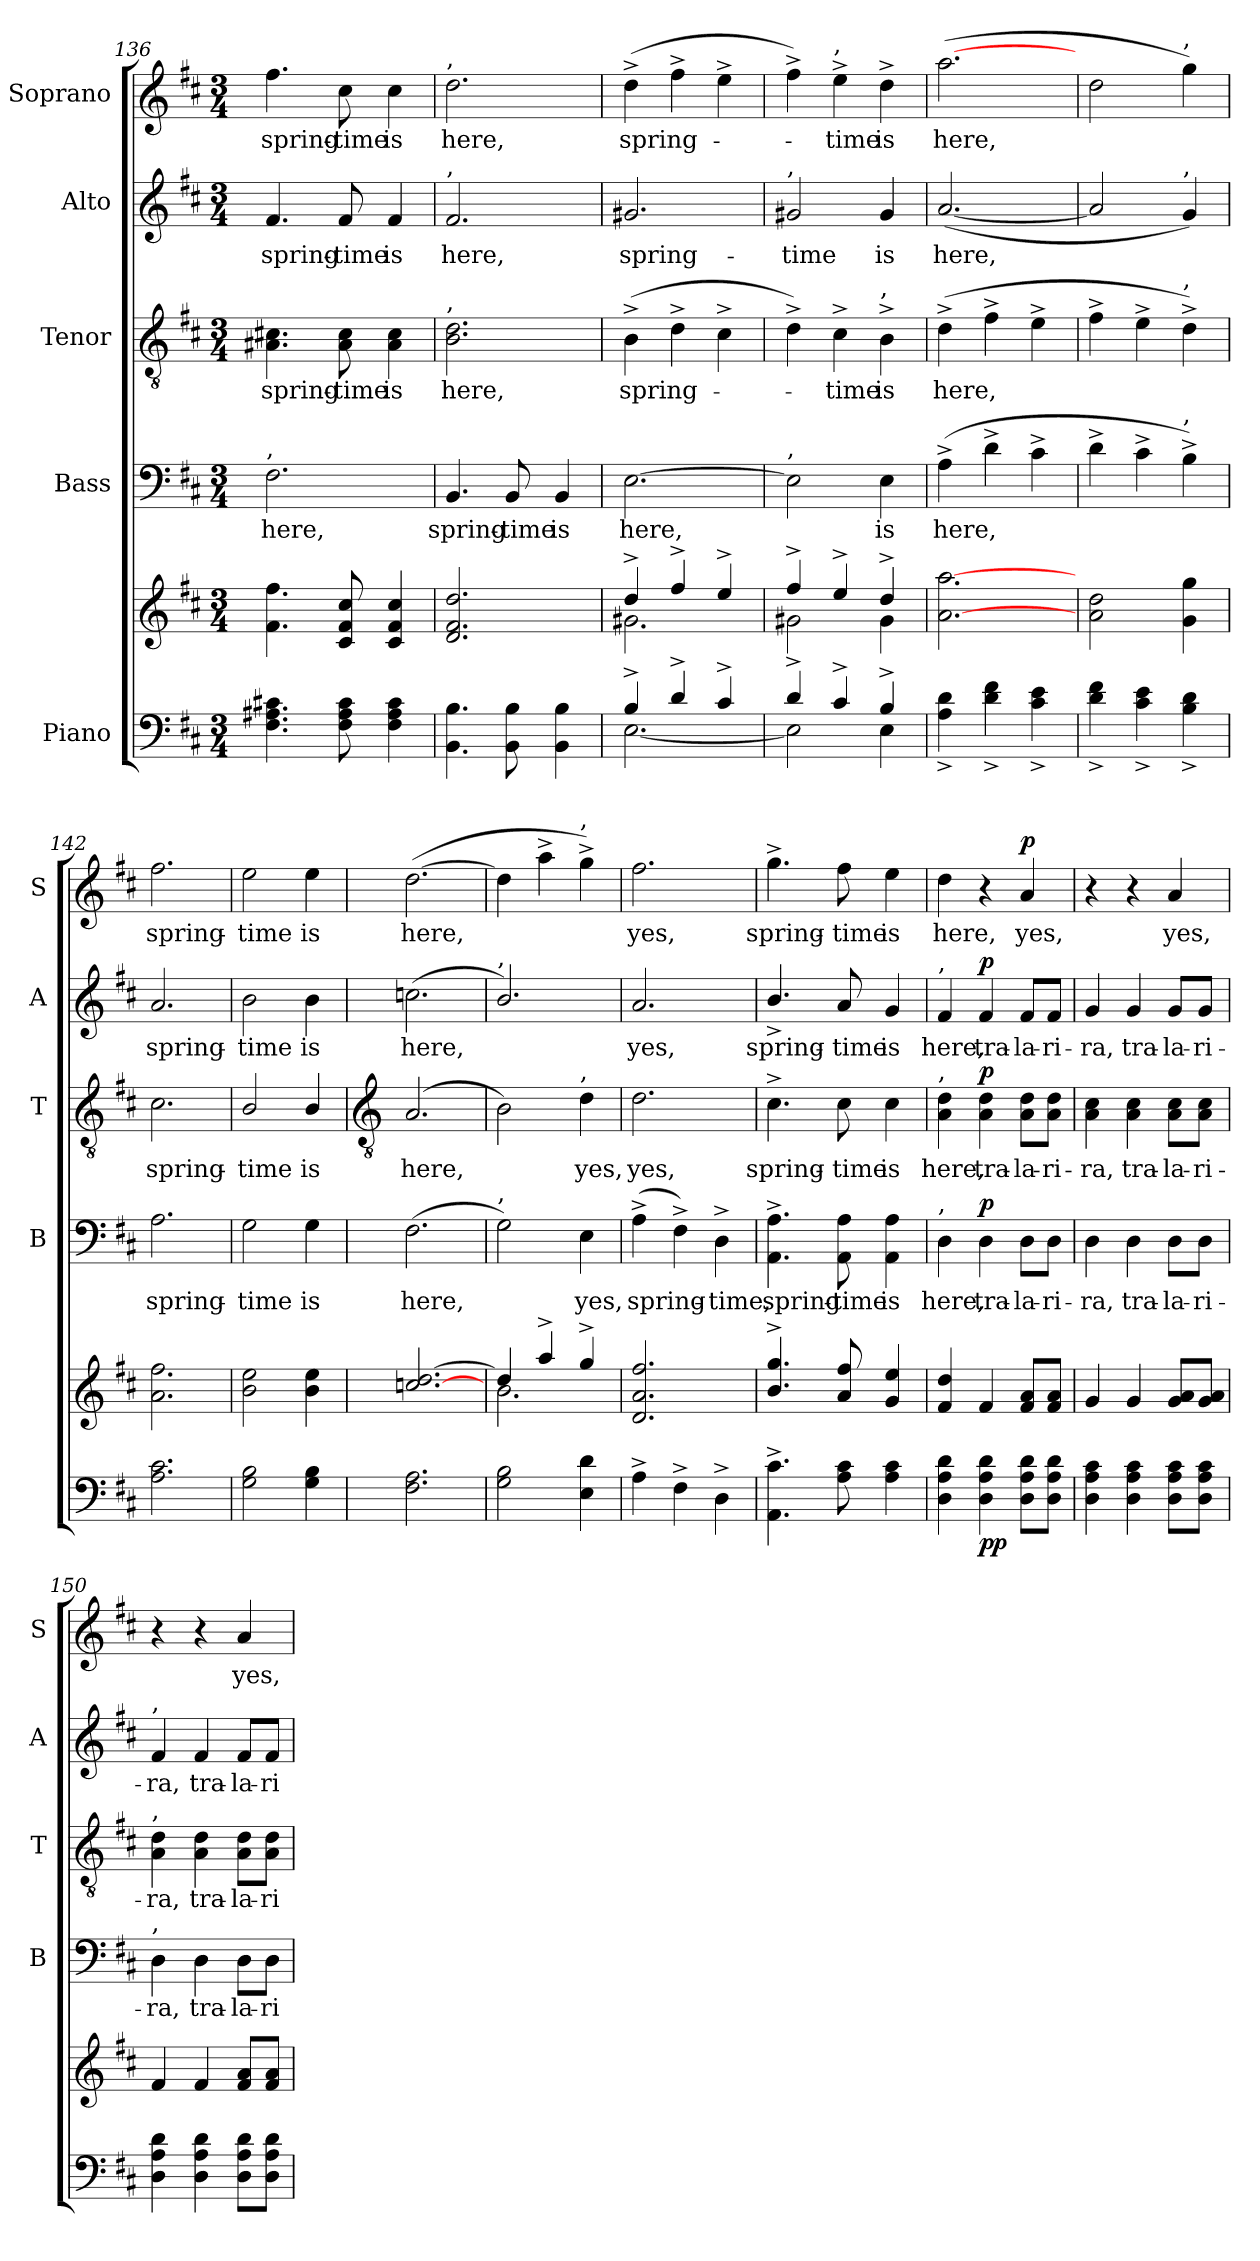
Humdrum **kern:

**kern	**kern	**dynam	**kern	**text	**dynam	**kern	**text	**dynam	**kern	**text	**dynam	**kern	**text	**dynam
*part5	*part5	*part5	*part4	*part4	*part4	*part3	*part3	*part3	*part2	*part2	*part2	*part1	*part1	*part1
*staff6	*staff5	*staff5/6	*staff4	*staff4	*staff4	*staff3	*staff3	*staff3	*staff2	*staff2	*staff2	*staff1	*staff1	*staff1
*I"Piano	*	*	*I"Bass	*	*	*I"Tenor	*	*	*I"Alto	*	*	*I"Soprano	*	*
*	*	*	*I'B	*	*	*I'T	*	*	*I'A	*	*	*I'S	*	*
*clefF4	*clefG2	*	*clefF4	*	*	*clefGv2	*	*	*clefG2	*	*	*clefG2	*	*
*k[f#c#]	*k[f#c#]	*	*k[f#c#]	*	*	*k[f#c#]	*	*	*k[f#c#]	*	*	*k[f#c#]	*	*
*D:	*D:	*	*D:	*	*	*D:	*	*	*D:	*	*	*D:	*	*
*M3/4	*M3/4	*	*M3/4	*	*	*M3/4	*	*	*M3/4	*	*	*M3/4	*	*
=136	=136	=136	=136	=136	=136	=136	=136	=136	=136	=136	=136	=136	=136	=136
*	*^	*	*	*	*	*	*	*	*	*	*	*	*	*
!	!	!	!	!LO:TX:a:t=,	!	!	!	!	!	!	!	!	!	!	!
!LO:N:vis=1	!	!LO:N:vis=1	!	!	!LO:LY:b	!	!	!LO:LY:b	!	!	!LO:LY:b	!	!	!LO:LY:b	!
*^	*	*	*	*	*	*	*	*	*	*	*	*	*	*	*
2.ryy	4.F#\ 4.A#X\ 4.c#X\	4.f#\ 4.ff#\	2.ryy	.	2.F#	here,	.	4.A#X 4.c#X	spring-	.	4.f#	spring-	.	4.ff#	spring-	.
!	!	!	!	!	!	!	!	!	!LO:LY:b	!	!	!LO:LY:b	!	!	!LO:LY:b	!
.	8F#\ 8A#\ 8c#\	8c#/ 8f#/ 8cc#/	.	.	.	.	.	8A# 8c#	-time	.	8f#	-time	.	8cc#	-time	.
!	!	!	!	!	!	!	!	!	!LO:LY:b	!	!	!LO:LY:b	!	!	!LO:LY:b	!
.	4F#\ 4A#\ 4c#\	4c#/ 4f#/ 4cc#/	.	.	.	.	.	4A# 4c#	is	.	4f#	is	.	4cc#	is	.
=137	=137	=137	=137	=137	=137	=137	=137	=137	=137	=137	=137	=137	=137	=137	=137	=137
!	!	!	!	!	!	!	!	!	!	!	!	!	!	!LO:TX:a:t=,	!	!
!	!	!	!	!	!	!	!	!	!	!	!LO:TX:a:t=,	!	!	!	!	!
!	!	!	!	!	!	!	!	!LO:TX:a:t=,	!	!	!	!	!	!	!	!
!LO:N:vis=1	!	!	!LO:N:vis=1	!	!	!LO:LY:b	!	!	!LO:LY:b	!	!	!LO:LY:b	!	!	!LO:LY:b	!
2.ryy	4.BB\ 4.B\	2.d/ 2.f#/ 2.dd/	2.ryy	.	4.BB	spring-	.	2.B 2.d	here,	.	2.f#	here,	.	2.dd	here,	.
!	!	!	!	!	!	!LO:LY:b	!	!	!	!	!	!	!	!	!	!
.	8BB\ 8B\	.	.	.	8BB	-time	.	.	.	.	.	.	.	.	.	.
!	!	!	!	!	!	!LO:LY:b	!	!	!	!	!	!	!	!	!	!
.	4BB\ 4B\	.	.	.	4BB	is	.	.	.	.	.	.	.	.	.	.
=138	=138	=138	=138	=138	=138	=138	=138	=138	=138	=138	=138	=138	=138	=138	=138	=138
!	!	!	!	!	!	!LO:LY:b	!	!	!LO:LY:b	!	!	!LO:LY:b	!	!	!LO:LY:b	!
4B^/	[2.E\	4dd^/	2.g#X\	.	[2.E	here,	.	(>4B^	spring-	.	2.g#X	spring-	.	(>4dd^	spring-	.
4d^/	.	4ff#^/	.	.	.	.	.	4d^	.	.	.	.	.	4ff#^	.	.
4c#^/	.	4ee^/	.	.	.	.	.	4c#^	.	.	.	.	.	4ee^	.	.
=139	=139	=139	=139	=139	=139	=139	=139	=139	=139	=139	=139	=139	=139	=139	=139	=139
!	!	!	!	!	!	!	!	!	!	!	!LO:TX:a:t=,	!	!	!	!	!
!	!	!	!	!	!LO:TX:a:t=,	!	!	!	!	!	!	!	!	!	!	!
!	!	!	!	!	!	!	!	!	!	!	!	!LO:LY:b	!	!	!	!
4d^/	2E\]	4ff#^/	2g#X\	.	2E]	.	.	4d^)	.	.	2g#X	-time	.	4ff#^)	.	.
!	!	!	!	!	!	!	!	!	!	!	!	!	!	!LO:TX:a:t=,	!	!
!	!	!	!	!	!	!	!	!	!LO:LY:b	!	!	!	!	!	!LO:LY:b	!
4c#^/	.	4ee^/	.	.	.	.	.	4c#^	time	.	.	.	.	4ee^	time	.
!	!	!	!	!	!	!	!	!LO:TX:a:t=,	!	!	!	!	!	!	!	!
!	!	!	!	!	!	!LO:LY:b	!	!	!LO:LY:b	!	!	!LO:LY:b	!	!	!LO:LY:b	!
4B^/	4E\	4dd^/	4g#\	.	4E	is	.	4B^	is	.	4g#	is	.	4dd^	is	.
=140	=140	=140	=140	=140	=140	=140	=140	=140	=140	=140	=140	=140	=140	=140	=140	=140
!	!	!	!	!	!	!LO:LY:b	!	!	!LO:LY:b	!	!	!LO:LY:b	!	!	!LO:LY:b	!
2.ryy	4A\^ 4d\^	[2.a\ [2.aa\	2.ryy	.	(>4A^	here,	.	(>4d^	here,	.	(<[2.a	here,	.	(>[2.aa	here,	.
.	4d\^ 4f#\^	.	.	.	4d^	.	.	4f#^	.	.	.	.	.	.	.	.
.	4c#\^ 4e\^	.	.	.	4c#^	.	.	4e^	.	.	.	.	.	.	.	.
=141	=141	=141	=141	=141	=141	=141	=141	=141	=141	=141	=141	=141	=141	=141	=141	=141
!	!	!	!LO:N:vis=1	!	!	!	!	!	!	!	!	!	!	!	!	!
2.ryy	4d\^ 4f#\^	2a\ 2dd\	2.ryy	.	4d^	.	.	4f#^	.	.	2a]	.	.	2dd	.	.
.	4c#\^ 4e\^	.	.	.	4c#^	.	.	4e^	.	.	.	.	.	.	.	.
!	!	!	!	!	!	!	!	!	!	!	!	!	!	!LO:TX:a:t=,	!	!
!	!	!	!	!	!	!	!	!	!	!	!LO:TX:a:t=,	!	!	!	!	!
!	!	!	!	!	!	!	!	!LO:TX:a:t=,	!	!	!	!	!	!	!	!
!	!	!	!	!	!LO:TX:a:t=,	!	!	!	!	!	!	!	!	!	!	!
.	4B\^ 4d\^	4g\ 4gg\	.	.	4B^)	.	.	4d^)	.	.	4g)	.	.	4gg)	.	.
=142	=142	=142	=142	=142	=142	=142	=142	=142	=142	=142	=142	=142	=142	=142	=142	=142
!	!	!	!LO:N:vis=1	!	!	!LO:LY:b	!	!	!LO:LY:b	!	!	!LO:LY:b	!	!	!LO:LY:b	!
*v	*v	*	*	*	*	*	*	*	*	*	*	*	*	*	*	*
2.A\ 2.c#\	2.a\ 2.ff#\	2.ryy	.	2.A	spring-	.	2.c#	spring-	.	2.a	spring-	.	2.ff#	spring-	.
=143	=143	=143	=143	=143	=143	=143	=143	=143	=143	=143	=143	=143	=143	=143	=143
!	!	!LO:N:vis=1	!	!	!LO:LY:b	!	!	!LO:LY:b	!	!	!LO:LY:b	!	!	!LO:LY:b	!
2G\ 2B\	2b\ 2ee\	2.ryy	.	2G	-time	.	2B/	-time	.	2b	-time	.	2ee	-time	.
!	!	!	!	!	!LO:LY:b	!	!	!LO:LY:b	!	!	!LO:LY:b	!	!	!LO:LY:b	!
4G\ 4B\	4b\ 4ee\	.	.	4G	is	.	4B/	is	.	4b	is	.	4ee	is	.
!!LO:LB:g=z
=144	=144	=144	=144	=144	=144	=144	=144	=144	=144	=144	=144	=144	=144	=144	=144
*	*	*	*	*	*	*	*clefGv2	*	*	*	*	*	*	*	*
!	!	!LO:N:vis=1	!	!	!LO:LY:b	!	!	!LO:LY:b	!	!	!LO:LY:b	!	!	!LO:LY:b	!
2.F# 2.A	[2.ccn [2.dd	2.ryy	.	(>2.F#	here,	.	(<2.A	here,	.	(<2.ccn	here,	.	(>[2.dd	here,	.
=145	=145	=145	=145	=145	=145	=145	=145	=145	=145	=145	=145	=145	=145	=145	=145
!	!	!	!	!	!	!	!	!	!	!LO:TX:a:t=,	!	!	!	!	!
!	!	!	!	!LO:TX:a:t=,	!	!	!	!	!	!	!	!	!	!	!
2G 2B	4dd/]	2.b\	.	2G)	.	.	2B)	.	.	2.b/)	.	.	4dd]	.	.
.	4aa^/	.	.	.	.	.	.	.	.	.	.	.	4aa^	.	.
!	!	!	!	!	!	!	!	!	!	!	!	!	!LO:TX:a:t=,	!	!
!	!	!	!	!	!	!	!LO:TX:a:t=,	!	!	!	!	!	!	!	!
!	!	!	!	!	!LO:LY:b	!	!	!LO:LY:b	!	!	!	!	!	!	!
4E 4d	4gg^/	.	.	4E	yes,	.	4d	yes,	.	.	.	.	4gg^)	.	.
=146	=146	=146	=146	=146	=146	=146	=146	=146	=146	=146	=146	=146	=146	=146	=146
!	!	!	!	!	!LO:LY:b	!	!	!LO:LY:b	!	!	!LO:LY:b	!	!	!LO:LY:b	!
4A^	2.d 2.a 2.ff#	2.ryy	.	(>4A^	spring-	.	2.d	yes,	.	2.a	yes,	.	2.ff#	yes,	.
4F#^	.	.	.	4F#^)	.	.	.	.	.	.	.	.	.	.	.
!	!	!	!	!	!LO:LY:b	!	!	!	!	!	!	!	!	!	!
4D^	.	.	.	4D^	time,	.	.	.	.	.	.	.	.	.	.
=147	=147	=147	=147	=147	=147	=147	=147	=147	=147	=147	=147	=147	=147	=147	=147
!	!	!	!	!	!LO:LY:b	!	!	!LO:LY:b	!	!	!LO:LY:b	!	!	!LO:LY:b	!
4.AA^ 4.c#^	4.b^ 4.gg^	2.ryy	.	4.AA^ 4.A^	spring-	.	4.c#^	spring-	.	4.b^/	spring-	.	4.gg^	spring-	.
!	!	!	!	!	!LO:LY:b	!	!	!LO:LY:b	!	!	!LO:LY:b	!	!	!LO:LY:b	!
8A 8c#	8a 8ff#	.	.	8AA 8A	-time	.	8c#	-time	.	8a	-time	.	8ff#	-time	.
!	!	!	!	!	!LO:LY:b	!	!	!LO:LY:b	!	!	!LO:LY:b	!	!	!LO:LY:b	!
4A 4c#	4g 4ee	.	.	4AA 4A	is	.	4c#	is	.	4g	is	.	4ee	is	.
=148	=148	=148	=148	=148	=148	=148	=148	=148	=148	=148	=148	=148	=148	=148	=148
!	!	!	!	!	!	!	!	!	!	!LO:TX:a:t=,	!	!	!	!	!
!	!	!	!	!	!	!	!LO:TX:a:t=,	!	!	!	!	!	!	!	!
!	!	!	!	!LO:TX:a:t=,	!	!	!	!	!	!	!	!	!	!	!
!	!	!	!	!	!LO:LY:b	!	!	!LO:LY:b	!	!	!LO:LY:b	!	!	!LO:LY:b	!
4D 4A 4d	4f# 4dd	2.ryy	.	4D	here,	.	4A 4d	here,	.	4f#	here,	.	4dd	here,	.
!	!	!	!LO:DY:b=2	!	!LO:LY:b	!	!	!LO:LY:b	!	!	!LO:LY:b	!	!	!	!
!	!	!	!LO:DY:n=1:b	!	!	!LO:DY:b	!	!	!LO:DY:b	!	!	!LO:DY:b	!	!	!
4D 4A 4d	4f#	.	p p	4D	tra-	p	4A 4d	tra-	p	4f#	tra-	p	4r	.	.
!	!	!	!	!	!LO:LY:b	!	!	!LO:LY:b	!	!	!LO:LY:b	!	!	!LO:LY:b	!LO:DY:b
8D 8A 8dL	8f# 8aL	.	.	8D\L	-la-	.	8A\ 8d\L	-la-	.	8f#/L	-la-	.	4a	yes,	p
!	!	!	!	!	!LO:LY:b	!	!	!LO:LY:b	!	!	!LO:LY:b	!	!	!	!
8D 8A 8dJ	8f# 8aJ	.	.	8D\J	-ri-	.	8A\ 8d\J	-ri-	.	8f#/J	-ri-	.	.	.	.
=149	=149	=149	=149	=149	=149	=149	=149	=149	=149	=149	=149	=149	=149	=149	=149
!	!	!	!	!	!LO:LY:b	!	!	!LO:LY:b	!	!	!LO:LY:b	!	!	!	!
4D 4A 4c#	4g	2.ryy	.	4D	-ra,	.	4A 4c#	-ra,	.	4g	-ra,	.	4r	.	.
!	!	!	!	!	!LO:LY:b	!	!	!LO:LY:b	!	!	!LO:LY:b	!	!	!	!
4D 4A 4c#	4g	.	.	4D	tra-	.	4A 4c#	tra-	.	4g	tra-	.	4r	.	.
!	!	!	!	!	!LO:LY:b	!	!	!LO:LY:b	!	!	!LO:LY:b	!	!	!LO:LY:b	!
8D 8A 8c#L	8g 8aL	.	.	8D\L	-la-	.	8A\ 8c#\L	-la-	.	8g/L	-la-	.	4a	yes,	.
!	!	!	!	!	!LO:LY:b	!	!	!LO:LY:b	!	!	!LO:LY:b	!	!	!	!
8D 8A 8c#J	8g 8aJ	.	.	8D\J	-ri-	.	8A\ 8c#\J	-ri-	.	8g/J	-ri-	.	.	.	.
=150	=150	=150	=150	=150	=150	=150	=150	=150	=150	=150	=150	=150	=150	=150	=150
!	!	!	!	!	!	!	!	!	!	!LO:TX:a:t=,	!	!	!	!	!
!	!	!	!	!	!	!	!LO:TX:a:t=,	!	!	!	!	!	!	!	!
!	!	!	!	!LO:TX:a:t=,	!	!	!	!	!	!	!	!	!	!	!
!	!	!	!	!	!LO:LY:b	!	!	!LO:LY:b	!	!	!LO:LY:b	!	!	!	!
4D 4A 4d	4f#	2.ryy	.	4D	-ra,	.	4A 4d	-ra,	.	4f#	-ra,	.	4r	.	.
!	!	!	!	!	!LO:LY:b	!	!	!LO:LY:b	!	!	!LO:LY:b	!	!	!	!
4D 4A 4d	4f#	.	.	4D	tra-	.	4A 4d	tra-	.	4f#	tra-	.	4r	.	.
!	!	!	!	!	!LO:LY:b	!	!	!LO:LY:b	!	!	!LO:LY:b	!	!	!LO:LY:b	!
8D 8A 8dL	8f# 8aL	.	.	8D\L	-la-	.	8A\ 8d\L	-la-	.	8f#/L	-la-	.	4a	yes,	.
!	!	!	!	!	!LO:LY:b	!	!	!LO:LY:b	!	!	!LO:LY:b	!	!	!	!
8D 8A 8dJ	8f# 8aJ	.	.	8D\J	-ri-	.	8A\ 8d\J	-ri-	.	8f#/J	-ri-	.	.	.	.
*	*v	*v	*	*	*	*	*	*	*	*	*	*	*	*	*
=	=	=	=	=	=	=	=	=	=	=	=	=	=	=
*-	*-	*-	*-	*-	*-	*-	*-	*-	*-	*-	*-	*-	*-	*-
